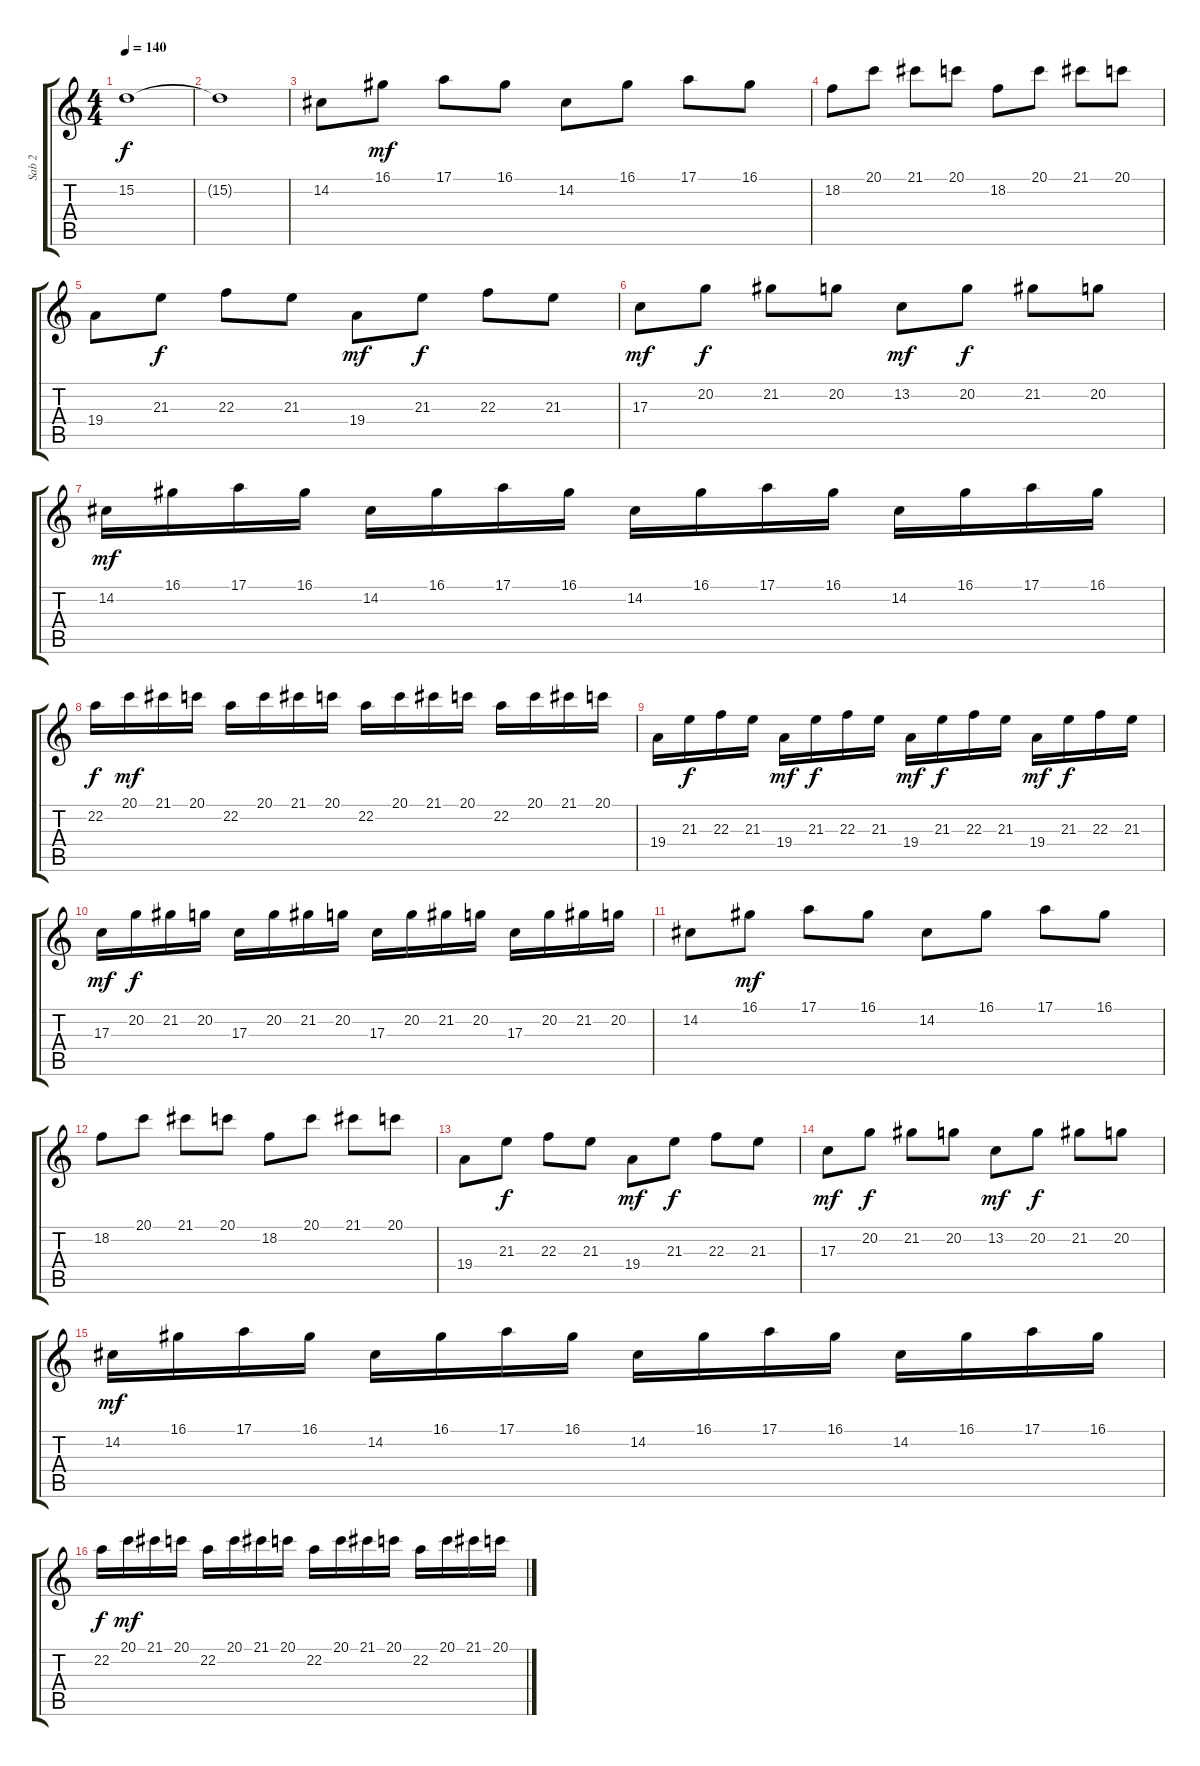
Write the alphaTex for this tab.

\track ("Sab 2" "Sab 2") {instrument stringensemble1}
\staff {score tabs}
\tuning (E4 B3 G3 D3 A2 E2) {hide}
\ts (4 4)
\tempo 140
\clef g2
\ks c
15.2.1{dy f} |
15.2{t}.1 |
14.2.8 16.1.8{dy mf} 17.1.8 16.1.8 14.2.8 16.1.8 17.1.8 16.1.8 |
18.2.8 20.1.8 21.1.8 20.1.8 18.2.8 20.1.8 21.1.8 20.1.8 |
19.4.8 21.3.8{dy f} 22.3.8 21.3.8 19.4.8{dy mf} 21.3.8{dy f} 22.3.8 21.3.8 |
17.3.8{dy mf} 20.2.8{dy f} 21.2.8 20.2.8 13.2.8{dy mf} 20.2.8{dy f} 21.2.8 20.2.8 |
14.2.16{dy mf} 16.1.16 17.1.16 16.1.16 14.2.16 16.1.16 17.1.16 16.1.16 14.2.16 16.1.16 17.1.16 16.1.16 14.2.16 16.1.16 17.1.16 16.1.16 |
22.2.16{dy f} 20.1.16{dy mf} 21.1.16 20.1.16 22.2.16 20.1.16 21.1.16 20.1.16 22.2.16 20.1.16 21.1.16 20.1.16 22.2.16 20.1.16 21.1.16 20.1.16 |
19.4.16 21.3.16{dy f} 22.3.16 21.3.16 19.4.16{dy mf} 21.3.16{dy f} 22.3.16 21.3.16 19.4.16{dy mf} 21.3.16{dy f} 22.3.16 21.3.16 19.4.16{dy mf} 21.3.16{dy f} 22.3.16 21.3.16 |
17.3.16{dy mf} 20.2.16{dy f} 21.2.16 20.2.16 17.3.16 20.2.16 21.2.16 20.2.16 17.3.16 20.2.16 21.2.16 20.2.16 17.3.16 20.2.16 21.2.16 20.2.16 |
14.2.8 16.1.8{dy mf} 17.1.8 16.1.8 14.2.8 16.1.8 17.1.8 16.1.8 |
18.2.8 20.1.8 21.1.8 20.1.8 18.2.8 20.1.8 21.1.8 20.1.8 |
19.4.8 21.3.8{dy f} 22.3.8 21.3.8 19.4.8{dy mf} 21.3.8{dy f} 22.3.8 21.3.8 |
17.3.8{dy mf} 20.2.8{dy f} 21.2.8 20.2.8 13.2.8{dy mf} 20.2.8{dy f} 21.2.8 20.2.8 |
14.2.16{dy mf} 16.1.16 17.1.16 16.1.16 14.2.16 16.1.16 17.1.16 16.1.16 14.2.16 16.1.16 17.1.16 16.1.16 14.2.16 16.1.16 17.1.16 16.1.16 |
22.2.16{dy f} 20.1.16{dy mf} 21.1.16 20.1.16 22.2.16 20.1.16 21.1.16 20.1.16 22.2.16 20.1.16 21.1.16 20.1.16 22.2.16 20.1.16 21.1.16 20.1.16
